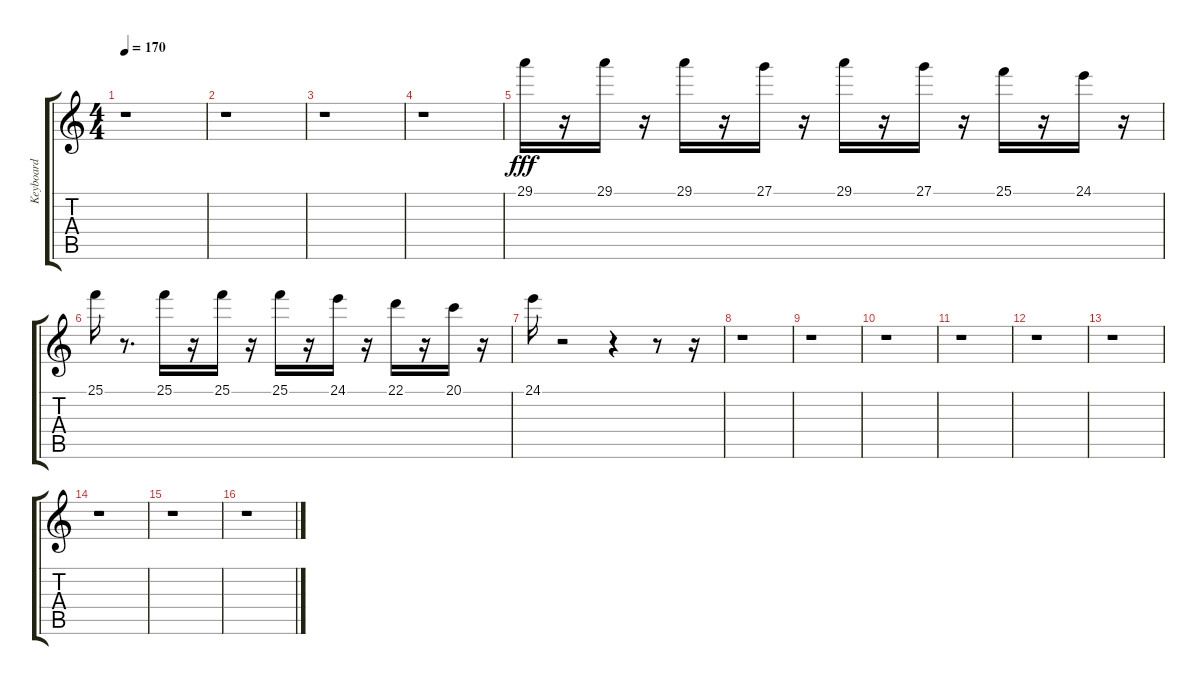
\track ("Keyboard" "Keyboard") {instrument brasssection}
\staff {score tabs}
\tuning (E4 B3 G3 D3 A2 E2) {hide}
\ts (4 4)
\tempo 170
\clef g2
\ks c
r.1{dy fff} |
r.1 |
r.1 |
r.1 |
29.1.16 r.16 29.1.16 r.16 29.1.16 r.16 27.1.16 r.16 29.1.16 r.16 27.1.16 r.16 25.1.16 r.16 24.1.16 r.16 |
25.1.16 r.8{d} 25.1.16 r.16 25.1.16 r.16 25.1.16 r.16 24.1.16 r.16 22.1.16 r.16 20.1.16 r.16 |
24.1.16 r.2 r.4 r.8 r.16 |
r.1 |
r.1 |
r.1 |
r.1 |
r.1 |
r.1 |
r.1 |
r.1 |
r.1
